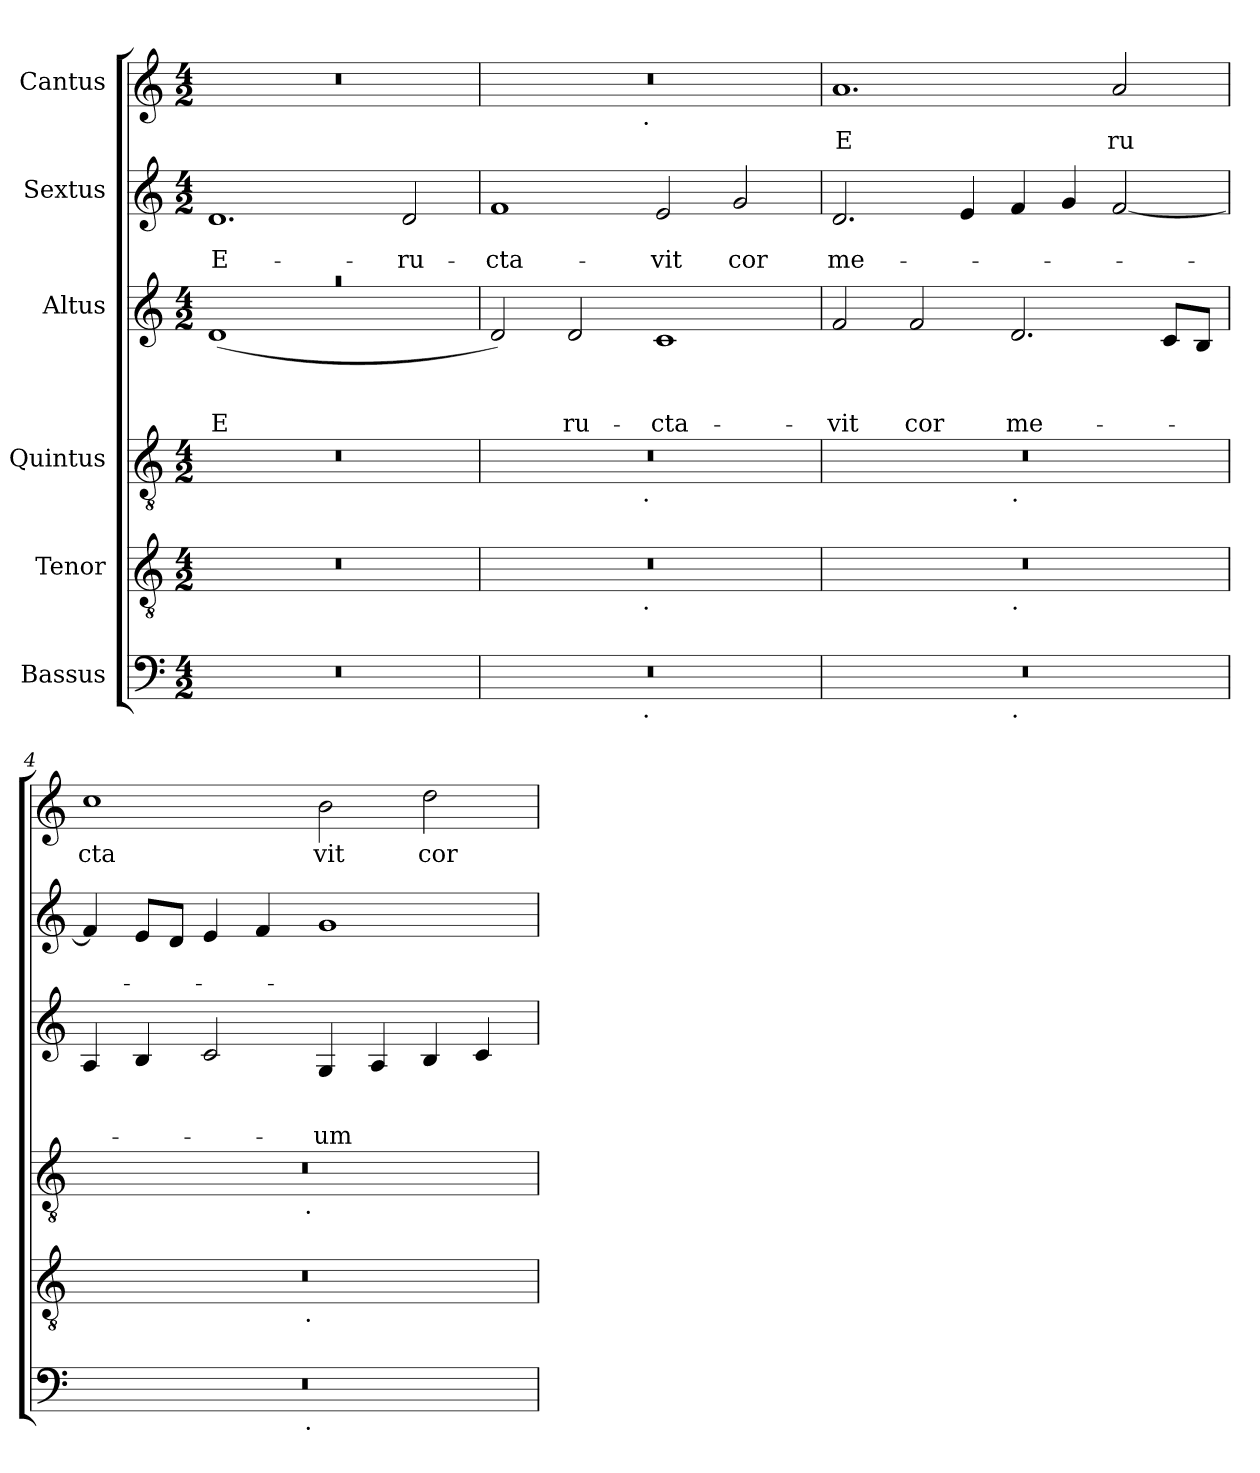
**kern	**kern	**kern	**kern	**text	**text	**text	**kern	**text	**text	**kern	**text
*part6	*part5	*part4	*part3	*part3	*part3	*part3	*part2	*part2	*part2	*part1	*part1
*staff6	*staff5	*staff4	*staff3	*staff3	*staff3	*staff3	*staff2	*staff2	*staff2	*staff1	*staff1
*I"Bassus	*I"Tenor	*I"Quintus	*I"Altus	*	*	*	*I"Sextus	*	*	*I"Cantus	*
*clefF4	*clefGv2	*clefGv2	*clefG2	*	*	*	*clefG2	*	*	*clefG2	*
*k[]	*k[]	*k[]	*k[]	*	*	*	*k[]	*	*	*k[]	*
*C:	*C:	*C:	*C:	*	*	*	*C:	*	*	*C:	*
*M4/2	*M4/2	*M4/2	*M4/2	*	*	*	*M4/2	*	*	*M4/2	*
=1	=1	=1	=1	=1	=1	=1	=1	=1	=1	=1	=1
!	!	!	!LO:N:vis=1	!	!	!LO:LY:b	!	!	!LO:LY:b	!	!
*	*	*	*^	*	*	*	*	*	*	*	*
0r	0r	0r	0raa	(<1d	.	.	E-	1.d	.	E-	0r	.
.	.	.	.	1ryy	.	.	.	.	.	.	.	.
!	!	!	!	!	!	!	!	!	!	!LO:LY:b	!	!
.	.	.	.	.	.	.	.	2d/	.	-ru-	.	.
*	*	*	*v	*v	*	*	*	*	*	*	*	*
=2	=2	=2	=2	=2	=2	=2	=2	=2	=2	=2	=2
!	!	!	!	!	!	!	!	!	!LO:LY:b	!	!
*^	*^	*^	*	*	*	*	*	*	*	*^	*
0r	2ryy	0r	2ryy	0r	2ryy	2d/)	.	.	.	1f	.	-cta-	0r	2ryy	.
!	!	!	!	!	!	!	!	!	!LO:LY:b	!	!	!	!	!	!
.	4...ryy	.	4...ryy	.	4...ryy	2d/	.	.	-ru-	.	.	.	.	4...ryy	.
!	!	!	!	!	!	!	!	!	!	!	!	!	!	!LO:TX:b:t=.	!
!	!	!	!	!	!LO:TX:b:t=.	!	!	!	!	!	!	!	!	!	!
!	!	!	!LO:TX:b:t=.	!	!	!	!	!	!	!	!	!	!	!	!
!	!LO:TX:b:t=.	!	!	!	!	!	!	!	!	!	!	!	!	!	!
.	1ryy	.	1ryy	.	1ryy	.	.	.	.	.	.	.	.	1ryy	.
!	!	!	!	!	!	!	!	!	!LO:LY:b	!	!	!LO:LY:b	!	!	!
.	.	.	.	.	.	1c	.	.	-cta-	2e/	.	-vit	.	.	.
!	!	!	!	!	!	!	!	!	!	!	!	!LO:LY:b	!	!	!
.	.	.	.	.	.	.	.	.	.	2g/	.	cor	.	.	.
.	32ryy	.	32ryy	.	32ryy	.	.	.	.	.	.	.	.	32ryy	.
=3	=3	=3	=3	=3	=3	=3	=3	=3	=3	=3	=3	=3	=3	=3	=3
!	!	!	!	!	!	!	!	!	!LO:LY:b	!	!	!LO:LY:b	!	!	!LO:LY:b
*	*	*	*	*	*	*	*	*	*	*	*	*	*v	*v	*
0r	1ryy	0r	1ryy	0r	1ryy	2f/	.	.	-vit	2.d/	.	me-	1.a	E
!	!	!	!	!	!	!	!	!	!LO:LY:b	!	!	!	!	!
.	.	.	.	.	.	2f/	.	.	cor	.	.	.	.	.
.	.	.	.	.	.	.	.	.	.	4e/	.	.	.	.
!	!	!	!	!	!LO:TX:b:t=.	!	!	!	!	!	!	!	!	!
!	!	!	!LO:TX:b:t=.	!	!	!	!	!	!	!	!	!	!	!
!	!LO:TX:b:t=.	!	!	!	!	!	!	!	!	!	!	!	!	!
!	!	!	!	!	!	!	!	!	!LO:LY:b	!	!	!	!	!
.	1ryy	.	1ryy	.	1ryy	2.d/	.	.	me-	4f/	.	.	.	.
.	.	.	.	.	.	.	.	.	.	4g/	.	.	.	.
!	!	!	!	!	!	!	!	!	!	!	!	!	!	!LO:LY:b
.	.	.	.	.	.	.	.	.	.	[<2f/	.	.	2a/	ru
.	.	.	.	.	.	8c/L	.	.	.	.	.	.	.	.
.	.	.	.	.	.	8B/J	.	.	.	.	.	.	.	.
=4	=4	=4	=4	=4	=4	=4	=4	=4	=4	=4	=4	=4	=4	=4
!	!	!	!	!	!	!	!	!	!	!	!	!	!	!LO:LY:b
0r	2ryy	0r	2ryy	0r	2ryy	4A/	.	.	.	4f/]	.	.	1cc	cta
.	.	.	.	.	.	4B/	.	.	.	8e/L	.	.	.	.
.	.	.	.	.	.	.	.	.	.	8d/J	.	.	.	.
.	4...ryy	.	4...ryy	.	4...ryy	2c/	.	.	.	4e/	.	.	.	.
.	.	.	.	.	.	.	.	.	.	4f/	.	.	.	.
!	!	!	!	!	!LO:TX:b:t=.	!	!	!	!	!	!	!	!	!
!	!	!	!LO:TX:b:t=.	!	!	!	!	!	!	!	!	!	!	!
!	!LO:TX:b:t=.	!	!	!	!	!	!	!	!	!	!	!	!	!
.	1ryy	.	1ryy	.	1ryy	.	.	.	.	.	.	.	.	.
!	!	!	!	!	!	!	!	!	!LO:LY:b	!	!	!	!	!LO:LY:b
.	.	.	.	.	.	4G/	.	.	-um	1g	.	.	2b\	vit
.	.	.	.	.	.	4A/	.	.	.	.	.	.	.	.
!	!	!	!	!	!	!	!	!	!	!	!	!	!	!LO:LY:b
.	.	.	.	.	.	4B/	.	.	.	.	.	.	2dd\	cor
.	.	.	.	.	.	4c/	.	.	.	.	.	.	.	.
.	32ryy	.	32ryy	.	32ryy	.	.	.	.	.	.	.	.	.
*v	*v	*	*	*v	*v	*	*	*	*	*	*	*	*	*
*	*v	*v	*	*	*	*	*	*	*	*	*	*
=	=	=	=	=	=	=	=	=	=	=	=
*-	*-	*-	*-	*-	*-	*-	*-	*-	*-	*-	*-
